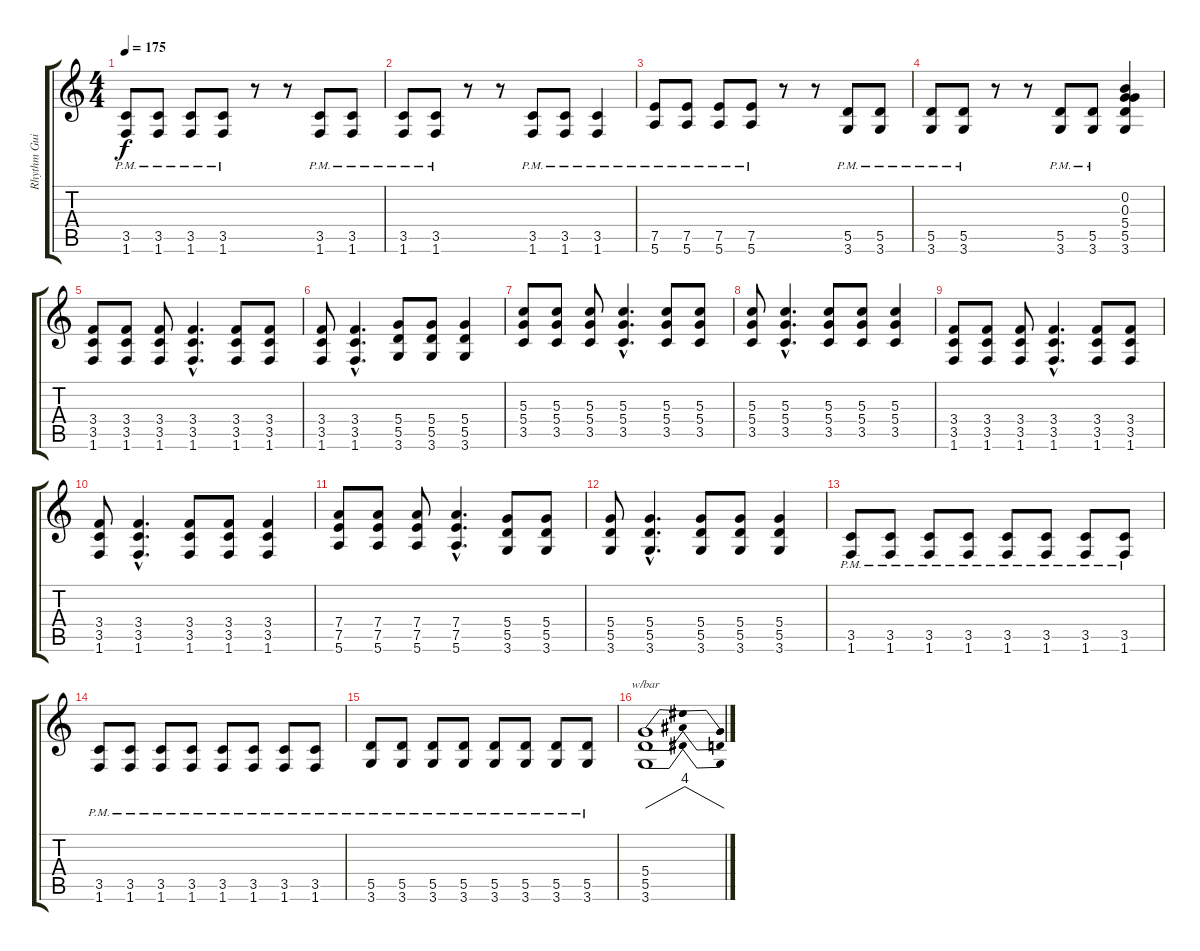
\track ("Rhythm Guitar" "Rhythm Gui") {instrument distortionguitar}
\staff {score tabs}
\tuning (E4 B3 G3 D3 A2 E2) {hide}
\ts (4 4)
\tempo 175
\clef g2
\ks c
(3.5{pm} 1.6{pm}).8{dy f} (3.5{pm} 1.6{pm}).8 (3.5{pm} 1.6{pm}).8 (3.5{pm} 1.6{pm}).8 r.8 r.8 (3.5{pm} 1.6{pm}).8 (3.5{pm} 1.6{pm}).8 |
(3.5{pm} 1.6{pm}).8 (3.5{pm} 1.6{pm}).8 r.8 r.8 (3.5{pm} 1.6{pm}).8 (3.5{pm} 1.6{pm}).8 (3.5{pm} 1.6{pm}).4 |
(7.5{pm} 5.6{pm}).8 (7.5{pm} 5.6{pm}).8 (7.5{pm} 5.6{pm}).8 (7.5{pm} 5.6{pm}).8 r.8 r.8 (5.5{pm} 3.6{pm}).8 (5.5{pm} 3.6{pm}).8 |
(5.5{pm} 3.6{pm}).8 (5.5{pm} 3.6{pm}).8 r.8 r.8 (5.5{pm} 3.6{pm}).8 (5.5{pm} 3.6{pm}).8 (0.2 0.3 5.4 5.5 3.6).4 |
(3.4 3.5 1.6).8 (3.4 3.5 1.6).8 (3.4 3.5 1.6).8 (3.4{hac} 3.5{hac} 1.6{hac}).4{d} (3.4 3.5 1.6).8 (3.4 3.5 1.6).8 |
(3.4 3.5 1.6).8 (3.4{hac} 3.5{hac} 1.6{hac}).4{d} (5.4 5.5 3.6).8 (5.4 5.5 3.6).8 (5.4 5.5 3.6).4 |
(5.3 5.4 3.5).8 (5.3 5.4 3.5).8 (5.3 5.4 3.5).8 (5.3{hac} 5.4{hac} 3.5{hac}).4{d} (5.3 5.4 3.5).8 (5.3 5.4 3.5).8 |
(5.3 5.4 3.5).8 (5.3{hac} 5.4{hac} 3.5{hac}).4{d} (5.3 5.4 3.5).8 (5.3 5.4 3.5).8 (5.3 5.4 3.5).4 |
(3.4 3.5 1.6).8 (3.4 3.5 1.6).8 (3.4 3.5 1.6).8 (3.4{hac} 3.5{hac} 1.6{hac}).4{d} (3.4 3.5 1.6).8 (3.4 3.5 1.6).8 |
(3.4 3.5 1.6).8 (3.4{hac} 3.5{hac} 1.6{hac}).4{d} (3.4 3.5 1.6).8 (3.4 3.5 1.6).8 (3.4 3.5 1.6).4 |
(7.4 7.5 5.6).8 (7.4 7.5 5.6).8 (7.4 7.5 5.6).8 (7.4{hac} 7.5{hac} 5.6{hac}).4{d} (5.4 5.5 3.6).8 (5.4 5.5 3.6).8 |
(5.4 5.5 3.6).8 (5.4{hac} 5.5{hac} 3.6{hac}).4{d} (5.4 5.5 3.6).8 (5.4 5.5 3.6).8 (5.4 5.5 3.6).4 |
(3.5{pm} 1.6{pm}).8 (3.5{pm} 1.6{pm}).8 (3.5{pm} 1.6{pm}).8 (3.5{pm} 1.6{pm}).8 (3.5{pm} 1.6{pm}).8 (3.5{pm} 1.6{pm}).8 (3.5{pm} 1.6{pm}).8 (3.5{pm} 1.6{pm}).8 |
(3.5{pm} 1.6{pm}).8 (3.5{pm} 1.6{pm}).8 (3.5{pm} 1.6{pm}).8 (3.5{pm} 1.6{pm}).8 (3.5{pm} 1.6{pm}).8 (3.5{pm} 1.6{pm}).8 (3.5{pm} 1.6{pm}).8 (3.5{pm} 1.6{pm}).8 |
(5.5{pm} 3.6{pm}).8 (5.5{pm} 3.6{pm}).8 (5.5{pm} 3.6{pm}).8 (5.5{pm} 3.6{pm}).8 (5.5{pm} 3.6{pm}).8 (5.5{pm} 3.6{pm}).8 (5.5{pm} 3.6{pm}).8 (5.5{pm} 3.6{pm}).8 |
(5.4 5.5 3.6).1{tbe (dip default 0 0 15 16 60 0)}
